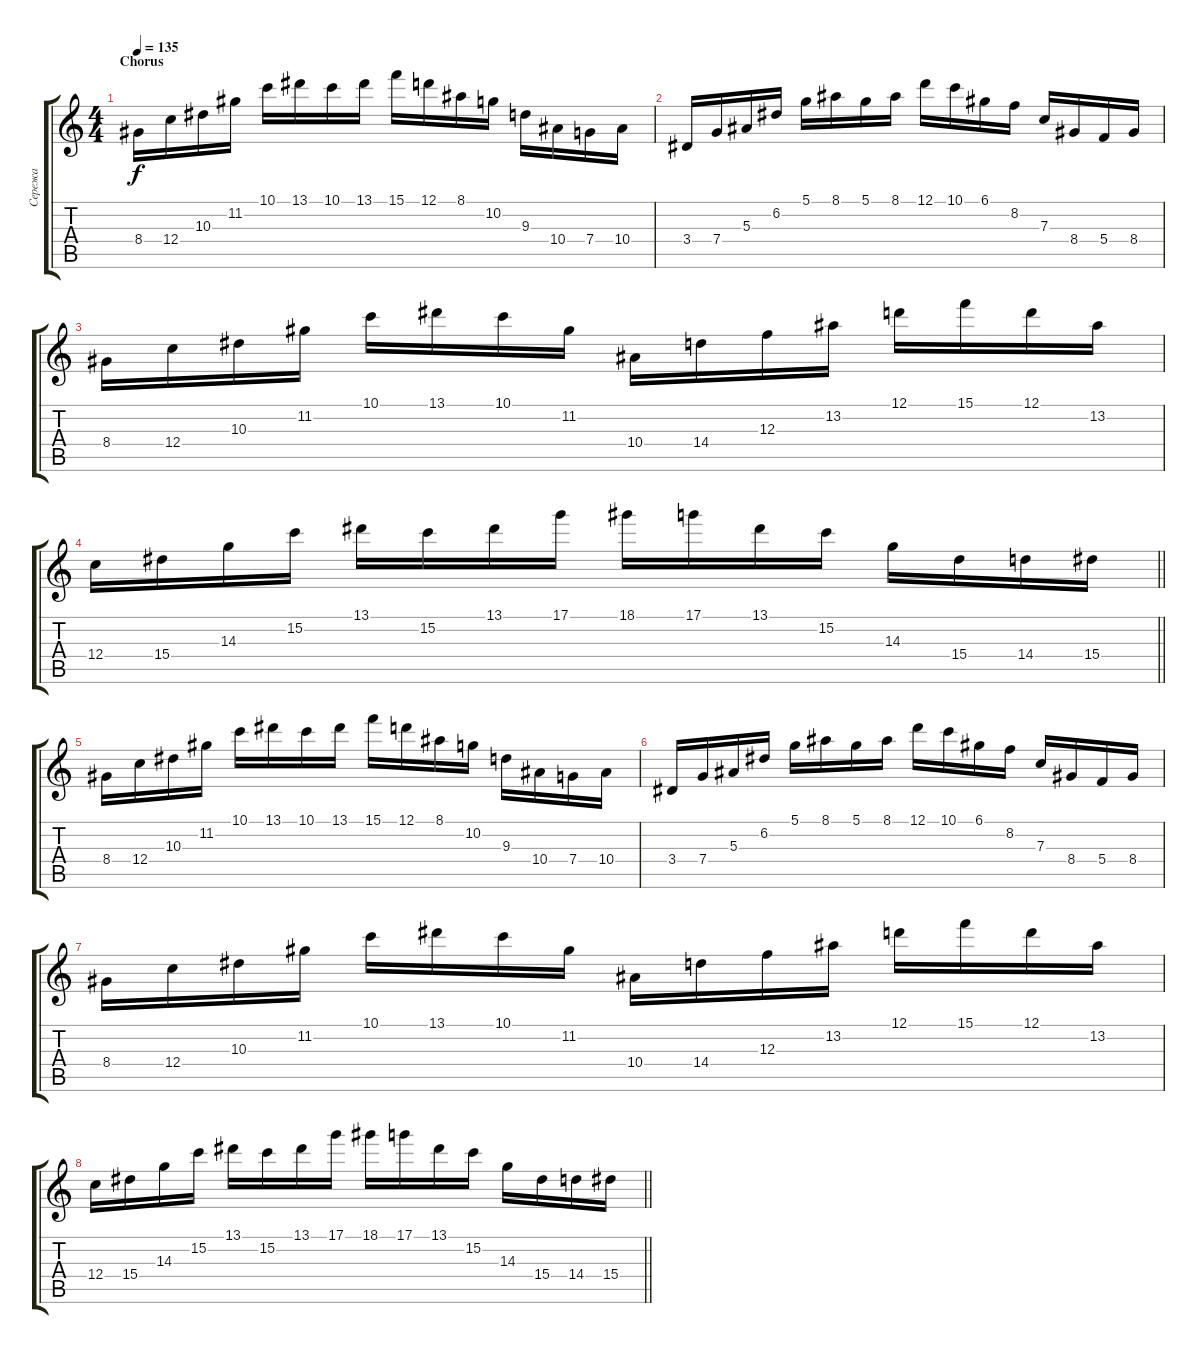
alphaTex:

\track ("Сережа" "Сережа") {instrument distortionguitar}
\staff {score tabs}
\tuning (D4 A3 F3 C3 G2 C2) {hide}
\ts (4 4)
\section ("" "Chorus")
\tempo 135
\clef g2
\ks c
8.4.16{dy f} 12.4.16 10.3.16 11.2.16 10.1.16 13.1.16 10.1.16 13.1.16 15.1.16 12.1.16 8.1.16 10.2.16 9.3.16 10.4.16 7.4.16 10.4.16 |
3.4.16 7.4.16 5.3.16 6.2.16 5.1.16 8.1.16 5.1.16 8.1.16 12.1.16 10.1.16 6.1.16 8.2.16 7.3.16 8.4.16 5.4.16 8.4.16 |
8.4.16 12.4.16 10.3.16 11.2.16 10.1.16 13.1.16 10.1.16 11.2.16 10.4.16 14.4.16 12.3.16 13.2.16 12.1.16 15.1.16 12.1.16 13.2.16 |
\barLineRight lightlight
12.4.16 15.4.16 14.3.16 15.2.16 13.1.16 15.2.16 13.1.16 17.1.16 18.1.16 17.1.16 13.1.16 15.2.16 14.3.16 15.4.16 14.4.16 15.4.16 |
8.4.16 12.4.16 10.3.16 11.2.16 10.1.16 13.1.16 10.1.16 13.1.16 15.1.16 12.1.16 8.1.16 10.2.16 9.3.16 10.4.16 7.4.16 10.4.16 |
3.4.16 7.4.16 5.3.16 6.2.16 5.1.16 8.1.16 5.1.16 8.1.16 12.1.16 10.1.16 6.1.16 8.2.16 7.3.16 8.4.16 5.4.16 8.4.16 |
8.4.16 12.4.16 10.3.16 11.2.16 10.1.16 13.1.16 10.1.16 11.2.16 10.4.16 14.4.16 12.3.16 13.2.16 12.1.16 15.1.16 12.1.16 13.2.16 |
\barLineRight lightlight
12.4.16 15.4.16 14.3.16 15.2.16 13.1.16 15.2.16 13.1.16 17.1.16 18.1.16 17.1.16 13.1.16 15.2.16 14.3.16 15.4.16 14.4.16 15.4.16
